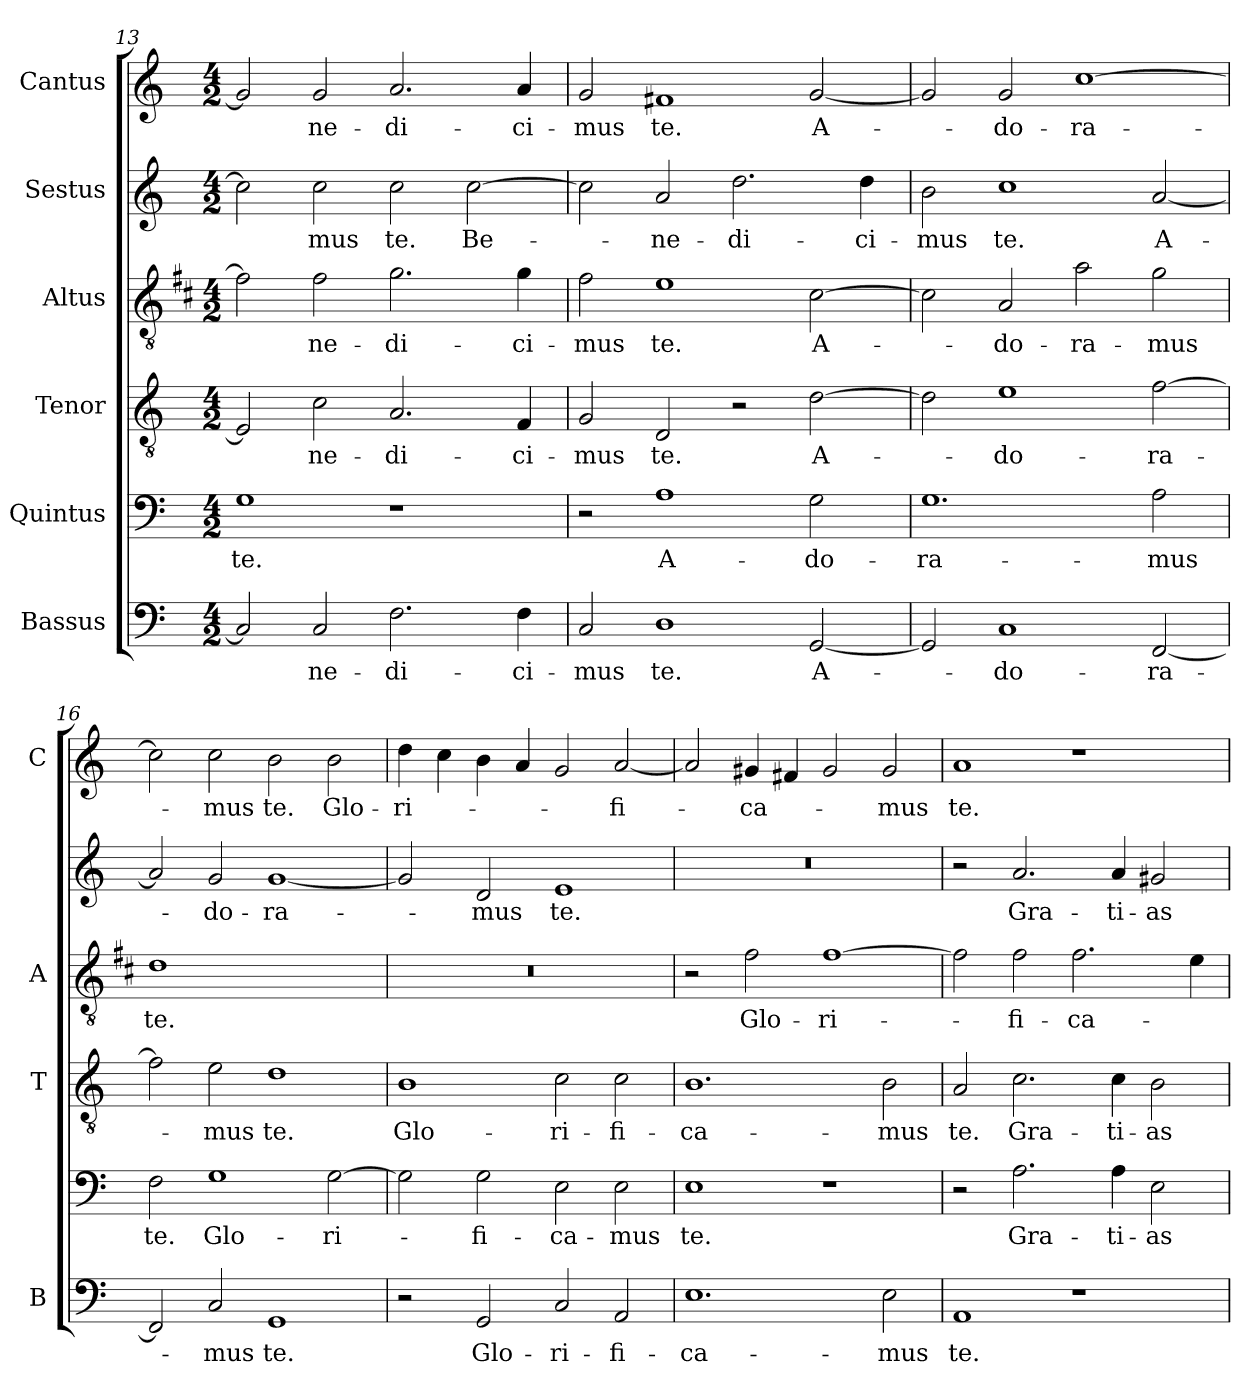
**kern	**text	**kern	**text	**kern	**text	**kern	**text	**kern	**text	**kern	**text
*part6	*part6	*part5	*part5	*part4	*part4	*part3	*part3	*part2	*part2	*part1	*part1
*staff6	*staff6	*staff5	*staff5	*staff4	*staff4	*staff3	*staff3	*staff2	*staff2	*staff1	*staff1
*I"Bassus	*	*I"Quintus	*	*I"Tenor	*	*I"Altus	*	*I"Sestus	*	*I"Cantus	*
*I'B	*	*	*	*I'T	*	*I'A	*	*	*	*I'C	*
*clefF4	*	*clefF4	*	*clefGv2	*	*clefGv2	*	*clefG2	*	*clefG2	*
*	*	*	*	*	*	*ITrd1c2	*	*	*	*	*
*k[]	*	*k[]	*	*k[]	*	*k[]	*	*k[]	*	*k[]	*
*C:	*	*C:	*	*C:	*	*C:	*	*C:	*	*C:	*
*M4/2	*	*M4/2	*	*M4/2	*	*M4/2	*	*M4/2	*	*M4/2	*
=13	=13	=13	=13	=13	=13	=13	=13	=13	=13	=13	=13
!	!	!	!LO:LY:b	!	!	!	!	!	!	!	!
2C/]	.	1G	te.	2E/]	.	2e\]	.	2cc\]	.	2g/]	.
!	!LO:LY:b	!	!	!	!LO:LY:b	!	!LO:LY:b	!	!LO:LY:b	!	!LO:LY:b
2C/	-ne-	.	.	2c\	-ne-	2e\	-ne-	2cc\	-mus	2g/	-ne-
!	!LO:LY:b	!	!	!	!LO:LY:b	!	!LO:LY:b	!	!LO:LY:b	!	!LO:LY:b
2.F\	-di-	1r	.	2.A/	-di-	2.f\	-di-	2cc\	te.	2.a/	-di-
!	!	!	!	!	!	!	!	!	!LO:LY:b	!	!
.	.	.	.	.	.	.	.	[2cc\	Be-	.	.
!	!LO:LY:b	!	!	!	!LO:LY:b	!	!LO:LY:b	!	!	!	!LO:LY:b
4F\	-ci-	.	.	4F/	-ci-	4f\	-ci-	.	.	4a/	-ci-
=14	=14	=14	=14	=14	=14	=14	=14	=14	=14	=14	=14
!	!LO:LY:b	!	!	!	!LO:LY:b	!	!LO:LY:b	!	!	!	!LO:LY:b
2C/	-mus	2r	.	2G/	-mus	2e\	-mus	2cc\]	.	2g/	-mus
!	!LO:LY:b	!	!LO:LY:b	!	!LO:LY:b	!	!LO:LY:b	!	!LO:LY:b	!	!LO:LY:b
1D	te.	1A	A-	2D/	te.	1d	te.	2a/	-ne-	1f#X	te.
!	!	!	!	!	!	!	!	!	!LO:LY:b	!	!
.	.	.	.	2r	.	.	.	2.dd\	-di-	.	.
!	!LO:LY:b	!	!LO:LY:b	!	!LO:LY:b	!	!LO:LY:b	!	!	!	!LO:LY:b
[2GG/	A-	2G\	-do-	[2d\	A-	[2B\	A-	.	.	[2g/	A-
!	!	!	!	!	!	!	!	!	!LO:LY:b	!	!
.	.	.	.	.	.	.	.	4dd\	-ci-	.	.
=15	=15	=15	=15	=15	=15	=15	=15	=15	=15	=15	=15
!	!	!	!LO:LY:b	!	!	!	!	!	!LO:LY:b	!	!
2GG/]	.	1.G	-ra-	2d\]	.	2B\]	.	2b\	-mus	2g/]	.
!	!LO:LY:b	!	!	!	!LO:LY:b	!	!LO:LY:b	!	!LO:LY:b	!	!LO:LY:b
1C	-do-	.	.	1e	-do-	2G/	-do-	1cc	te.	2g/	-do-
!	!	!	!	!	!	!	!LO:LY:b	!	!	!	!LO:LY:b
.	.	.	.	.	.	2g\	-ra-	.	.	[1cc	-ra-
!	!LO:LY:b	!	!LO:LY:b	!	!LO:LY:b	!	!LO:LY:b	!	!LO:LY:b	!	!
[2FF/	-ra-	2A\	-mus	[2f\	-ra-	2f\	-mus	[2a/	A-	.	.
=16	=16	=16	=16	=16	=16	=16	=16	=16	=16	=16	=16
!	!	!	!LO:LY:b	!	!	!	!LO:LY:b	!	!	!	!
2FF/]	.	2F\	te.	2f\]	.	1c	te.	2a/]	.	2cc\]	.
!	!LO:LY:b	!	!LO:LY:b	!	!LO:LY:b	!	!	!	!LO:LY:b	!	!LO:LY:b
2C/	-mus	1G	Glo-	2e\	-mus	.	.	2g/	-do-	2cc\	-mus
!	!LO:LY:b	!	!	!	!LO:LY:b	!	!	!	!LO:LY:b	!	!LO:LY:b
1GG	te.	.	.	1d	te.	1ryy	.	[1g	-ra-	2b\	te.
!	!	!	!LO:LY:b	!	!	!	!	!	!	!	!LO:LY:b
.	.	[2G\	-ri-	.	.	.	.	.	.	2b\	Glo-
!!LO:LB:g=z
=17	=17	=17	=17	=17	=17	=17	=17	=17	=17	=17	=17
!	!	!	!	!	!LO:LY:b	!	!	!	!	!	!LO:LY:b
2r	.	2G\]	.	1B	Glo-	0r	.	2g/]	.	4dd\	-ri-
.	.	.	.	.	.	.	.	.	.	4cc\	.
!	!LO:LY:b	!	!LO:LY:b	!	!	!	!	!	!LO:LY:b	!	!
2GG/	Glo-	2G\	-fi-	.	.	.	.	2d/	-mus	4b\	.
.	.	.	.	.	.	.	.	.	.	4a/	.
!	!LO:LY:b	!	!LO:LY:b	!	!LO:LY:b	!	!	!	!LO:LY:b	!	!
2C/	-ri-	2E\	-ca-	2c\	-ri-	.	.	1e	te.	2g/	.
!	!LO:LY:b	!	!LO:LY:b	!	!LO:LY:b	!	!	!	!	!	!LO:LY:b
2AA/	-fi-	2E\	-mus	2c\	-fi-	.	.	.	.	[2a/	-fi-
=18	=18	=18	=18	=18	=18	=18	=18	=18	=18	=18	=18
!	!LO:LY:b	!	!LO:LY:b	!	!LO:LY:b	!	!	!	!	!	!
1.E	-ca-	1E	te.	1.B	-ca-	2r	.	0r	.	2a/]	.
!	!	!	!	!	!	!	!LO:LY:b	!	!	!	!LO:LY:b
.	.	.	.	.	.	2e\	Glo-	.	.	4g#X/	-ca-
.	.	.	.	.	.	.	.	.	.	4f#X/	.
!	!	!	!	!	!	!	!LO:LY:b	!	!	!	!
.	.	1r	.	.	.	[1e	-ri-	.	.	2g#/	.
!	!LO:LY:b	!	!	!	!LO:LY:b	!	!	!	!	!	!LO:LY:b
2E\	-mus	.	.	2B\	-mus	.	.	.	.	2g#/	-mus
=19	=19	=19	=19	=19	=19	=19	=19	=19	=19	=19	=19
!	!LO:LY:b	!	!	!	!LO:LY:b	!	!	!	!	!	!LO:LY:b
1AA	te.	2r	.	2A/	te.	2e\]	.	2r	.	1a	te.
!	!	!	!LO:LY:b	!	!LO:LY:b	!	!LO:LY:b	!	!LO:LY:b	!	!
.	.	2.A\	Gra-	2.c\	Gra-	2e\	-fi-	2.a/	Gra-	.	.
!	!	!	!	!	!	!	!LO:LY:b	!	!	!	!
1r	.	.	.	.	.	2.e\	-ca-	.	.	1r	.
!	!	!	!LO:LY:b	!	!LO:LY:b	!	!	!	!LO:LY:b	!	!
.	.	4A\	-ti-	4c\	-ti-	.	.	4a/	-ti-	.	.
!	!	!	!LO:LY:b	!	!LO:LY:b	!	!	!	!LO:LY:b	!	!
.	.	2E\	-as	2B\	-as	.	.	2g#X/	-as	.	.
.	.	.	.	.	.	4d\	.	.	.	.	.
=	=	=	=	=	=	=	=	=	=	=	=
*-	*-	*-	*-	*-	*-	*-	*-	*-	*-	*-	*-
